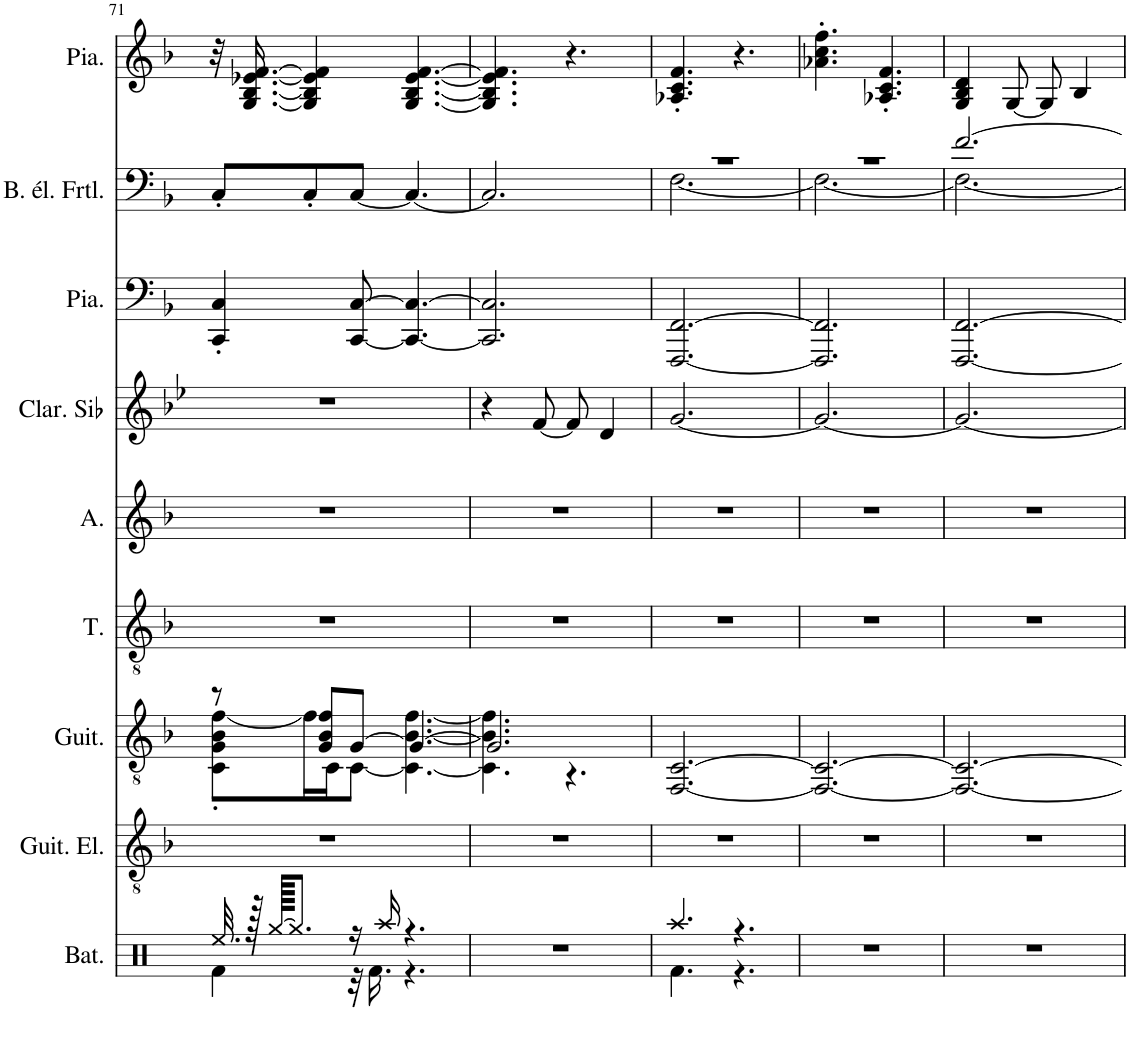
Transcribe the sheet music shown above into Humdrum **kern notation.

**kern	**kern	**kern	**kern	**kern	**kern	**kern	**kern	**kern
*part9	*part8	*part7	*part6	*part5	*part4	*part3	*part2	*part1
*staff9	*staff8	*staff7	*staff6	*staff5	*staff4	*staff3	*staff2	*staff1
*I"Batterie, Drums	*I"Guitare électrique, Overdriven Guitar	*I"Guitare classique	*I"Ténor, Choir Aahs	*I"Alto, Choir Aahs	*I"Clarinette en Sib	*I"Piano, Acoustic Grand Piano	*I"Basse électrique fretless, Fretless Bass	*I"Piano, Acoustic Grand Piano
*I'Bat.	*I'Guit. El.	*I'Guit.	*I'T.	*I'A.	*I'Clar. Sib	*I'Pia.	*I'B. él. Frtl.	*I'Pia.
!!LO:PB:g=z
*clefX	*clefGv2	*clefGv2	*clefGv2	*clefG2	*clefG2	*clefF4	*clefF4	*clefG2
*	*	*	*	*	*Trd1c2	*	*Trd7c12	*
*k[]	*k[b-]	*k[b-]	*k[b-]	*k[b-]	*k[b-e-]	*k[b-]	*k[b-]	*k[b-]
*M6/8	*M6/8	*M6/8	*M6/8	*M6/8	*M6/8	*M6/8	*M6/8	*M6/8
=71	=71	=71	=71	=71	=71	=71	=71	=71
*^	*	*^	*	*	*	*	*	*
32.Ree/	4Rf\	2.r	8r	8C\' 8G\' 8B-\' [8f\'L	2.r	2.r	2.r	4CC/' 4C/'	8C'/L	32r
.	.	.	.	.	.	.	.	.	.	[16.G/ [16.B-/ [16.e-X/ [16.f/
128r	.	.	.	.	.	.	.	.	.	.
[128Rgg/KKKKL	.	.	.	.	.	.	.	.	.	.
8.Rgg/J]	.	.	.	.	.	.	.	.	.	.
.	.	.	8G/ 8B-/ 8f/L	16f\L]	.	.	.	.	8C'/	4G/] 4B-/] 4e-/] 4f/]
.	.	.	.	16C\J	.	.	.	.	.	.
16r	32r	.	[8G/J	[8C\J	.	.	.	[8CC/ [8C/	[8C/J	.
.	16.Rf\	.	.	.	.	.	.	.	.	.
16Raa/	.	.	.	.	.	.	.	.	.	.
4.r	4.r	.	4.G/_	4.C\_ [4.B-\ [4.f\	.	.	.	4.CC/_ 4.C/_	4.C/_	[4.G/ [4.B-/ [4.e-/ [4.f/
*v	*v	*	*	*	*	*	*	*	*	*
=72	=72	=72	=72	=72	=72	=72	=72	=72	=72
2.r	2.r	2.G/]	4.C\] 4.B-\] 4.f\]	2.r	2.r	4r	2.CC/] 2.C/]	2.C/]	4.G/] 4.B-/] 4.e-/] 4.f/]
.	.	.	.	.	.	[8f/	.	.	.
.	.	.	4.r	.	.	8f/]	.	.	4.r
.	.	.	.	.	.	4d/	.	.	.
*	*	*v	*v	*	*	*	*	*	*
=73	=73	=73	=73	=73	=73	=73	=73	=73
*^	*	*	*	*	*	*	*^	*
4.Raa/	4.Rf\	2.r	[2.FF/ [2.C/	2.r	2.r	[2.g/	[2.FFF/ [2.FF/	2.r	[2.F\	4.A-X/' 4.c/' 4.f/'
4.r	4.r	.	.	.	.	.	.	.	.	4.r
*v	*v	*	*	*	*	*	*	*	*	*
=74	=74	=74	=74	=74	=74	=74	=74	=74	=74
2.r	2.r	2.FF/_ 2.C/_	2.r	2.r	2.g/_	2.FFF/] 2.FF/]	2.r	2.F\_	4.a-X\' 4.cc\' 4.ff\'
.	.	.	.	.	.	.	.	.	4.A-X/' 4.c/' 4.f/'
=75	=75	=75	=75	=75	=75	=75	=75	=75	=75
2.r	2.r	2.FF/_ 2.C/_	2.r	2.r	2.g/_	[2.FFF/ [2.FF/	[2.f/	2.F\_	4G/ 4B-/ 4d/
.	.	.	.	.	.	.	.	.	[8G/
.	.	.	.	.	.	.	.	.	8G/]
.	.	.	.	.	.	.	.	.	4B-/
*	*	*	*	*	*	*	*v	*v	*
=	=	=	=	=	=	=	=	=
*-	*-	*-	*-	*-	*-	*-	*-	*-
